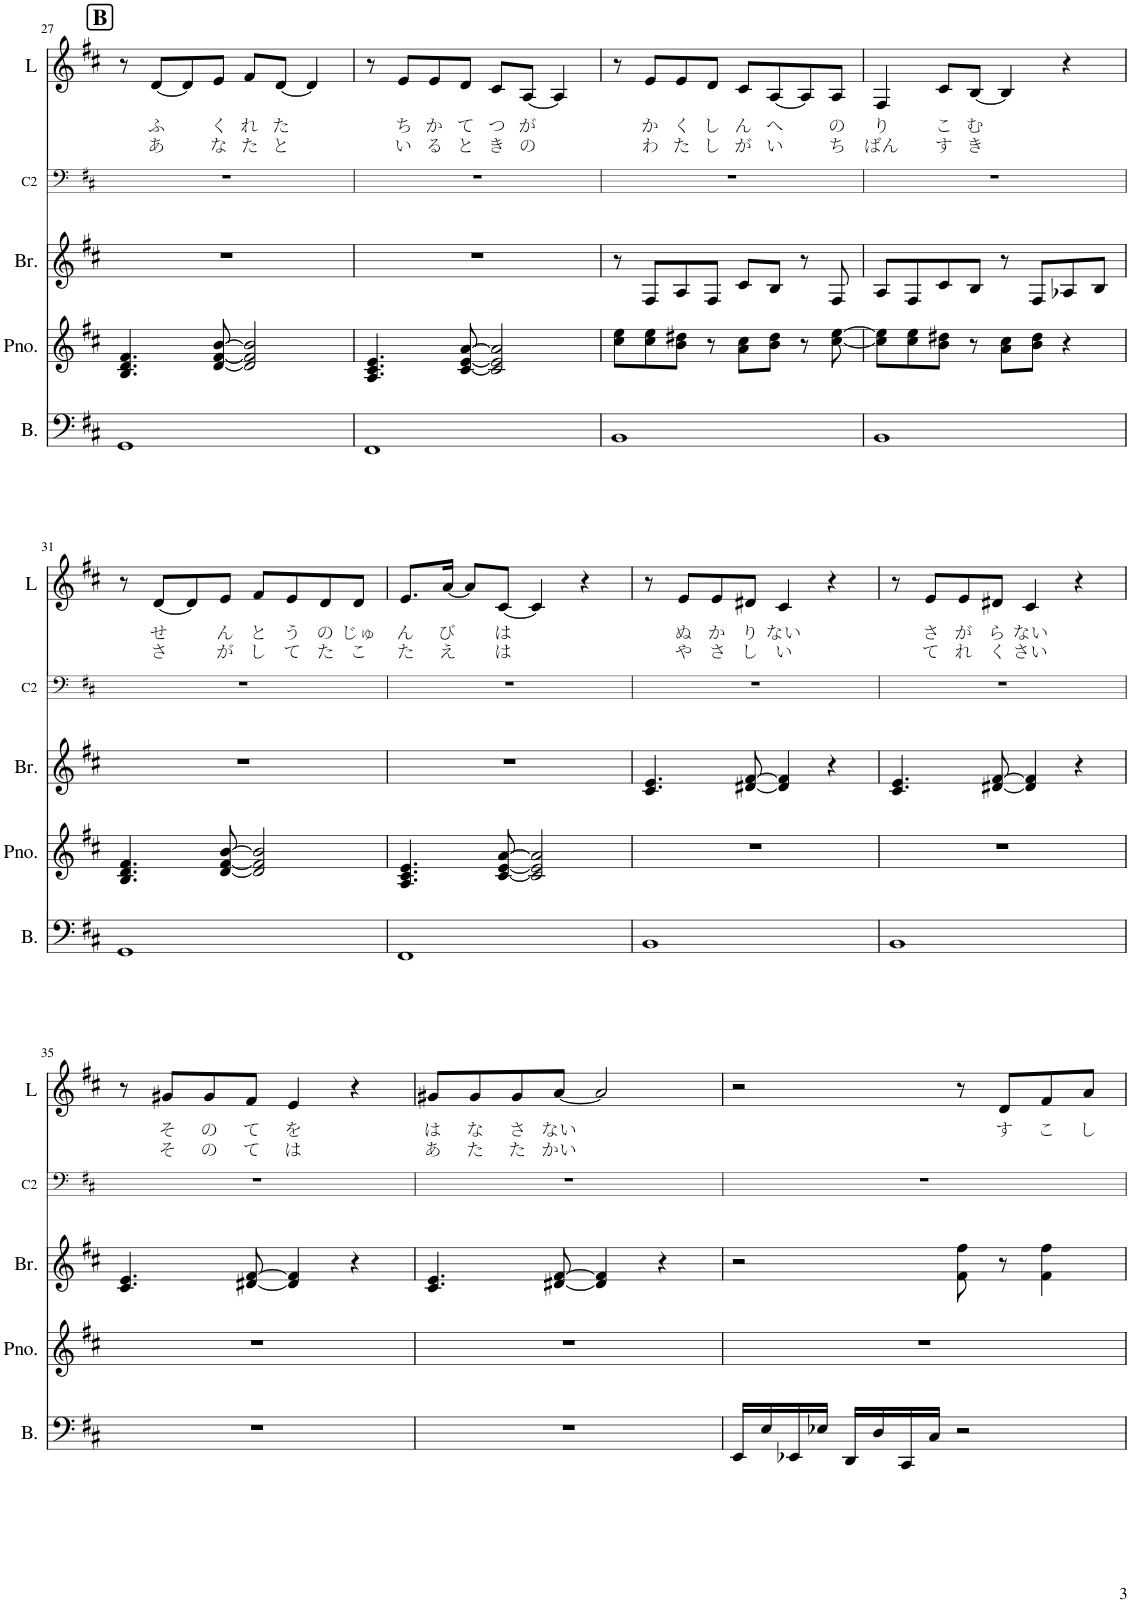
**kern	**kern	**kern	**kern	**kern	**text	**text
*part5	*part4	*part3	*part2	*part1	*part1	*part1
*staff5	*staff4	*staff3	*staff2	*staff1	*staff1	*staff1
*I"Bass	*I"Piano	*I"Brass	*I"Chorus 2	*I"Lead	*	*
*I'B.	*I'Pno.	*I'Br.	*I'C2	*I'L	*	*
!!LO:PB:g=z
*clefF4	*clefG2	*clefG2	*clefF4	*clefG2	*	*
*Trd7c12	*	*	*Trd5c9	*Trd5c9	*	*
*k[f#c#]	*k[f#c#]	*k[f#c#]	*k[f#c#]	*k[f#c#]	*	*
*M4/4	*M4/4	*M4/4	*M4/4	*M4/4	*	*
!!LO:REH:place=s1:a:B:cj:fs=14:t=B
=27	=27	=27	=27	=27	=27	=27
1GG	4.B/ 4.d/ 4.f#/	1r	1r	8r	.	.
!	!	!	!	!	!LO:LY:b	!LO:LY:b
.	.	.	.	[8d/L	ふ	あ
.	.	.	.	8d/]	.	.
!	!	!	!	!	!LO:LY:b	!LO:LY:b
.	[8d/ [8f#/ [8b/	.	.	8e/J	く	な
!	!	!	!	!	!LO:LY:b	!LO:LY:b
.	2d/] 2f#/] 2b/]	.	.	8f#/L	れ	た
!	!	!	!	!	!LO:LY:b	!LO:LY:b
.	.	.	.	[8d/J	た	と
.	.	.	.	4d/]	.	.
=28	=28	=28	=28	=28	=28	=28
1FF#	4.A/ 4.c#/ 4.e/	1r	1r	8r	.	.
!	!	!	!	!	!LO:LY:b	!LO:LY:b
.	.	.	.	8e/L	ち	い
!	!	!	!	!	!LO:LY:b	!LO:LY:b
.	.	.	.	8e/	か	る
!	!	!	!	!	!LO:LY:b	!LO:LY:b
.	[8c#/ [8e/ [8a/	.	.	8d/J	て	と
!	!	!	!	!	!LO:LY:b	!LO:LY:b
.	2c#/] 2e/] 2a/]	.	.	8c#/L	つ	き
!	!	!	!	!	!LO:LY:b	!LO:LY:b
.	.	.	.	[8A/J	が	の
.	.	.	.	4A/]	.	.
=29	=29	=29	=29	=29	=29	=29
1BB	8cc#\ 8ee\L	8r	1r	8r	.	.
!	!	!	!	!	!LO:LY:b	!LO:LY:b
.	8cc#\ 8ee\	8F#/L	.	8e/L	か	わ
!	!	!	!	!	!LO:LY:b	!LO:LY:b
.	8b\ 8dd#X\J	8A/	.	8e/	く	た
!	!	!	!	!	!LO:LY:b	!LO:LY:b
.	8r	8F#/J	.	8d/J	し	し
!	!	!	!	!	!LO:LY:b	!LO:LY:b
.	8a\ 8cc#\L	8c#/L	.	8c#/L	ん	が
!	!	!	!	!	!LO:LY:b	!LO:LY:b
.	8b\ 8dd#\J	8B/J	.	[8A/	へ	い
.	8r	8r	.	8A/]	.	.
!	!	!	!	!	!LO:LY:b	!LO:LY:b
.	[8cc#\ [8ee\	8F#/	.	8A/J	の	ち
=30	=30	=30	=30	=30	=30	=30
!	!	!	!	!	!LO:LY:b	!LO:LY:b
1BB	8cc#\] 8ee\]L	8A/L	1r	4F#/	り	ばん
.	8cc#\ 8ee\	8F#/	.	.	.	.
!	!	!	!	!	!LO:LY:b	!LO:LY:b
.	8b\ 8dd#X\J	8c#/	.	8c#/L	こ	す
!	!	!	!	!	!LO:LY:b	!LO:LY:b
.	8r	8B/J	.	[8B/J	む	き
.	8a\ 8cc#\L	8r	.	4B/]	.	.
.	8b\ 8dd#\J	8F#/L	.	.	.	.
.	4r	8A-X/	.	4r	.	.
.	.	8B/J	.	.	.	.
!!LO:LB:g=z
=31	=31	=31	=31	=31	=31	=31
1GG	4.B/ 4.d/ 4.f#/	1r	1r	8r	.	.
!	!	!	!	!	!LO:LY:b	!LO:LY:b
.	.	.	.	[8d/L	せ	さ
.	.	.	.	8d/]	.	.
!	!	!	!	!	!LO:LY:b	!LO:LY:b
.	[8d/ [8f#/ [8b/	.	.	8e/J	ん	が
!	!	!	!	!	!LO:LY:b	!LO:LY:b
.	2d/] 2f#/] 2b/]	.	.	8f#/L	と	し
!	!	!	!	!	!LO:LY:b	!LO:LY:b
.	.	.	.	8e/	う	て
!	!	!	!	!	!LO:LY:b	!LO:LY:b
.	.	.	.	8d/	の	た
!	!	!	!	!	!LO:LY:b	!LO:LY:b
.	.	.	.	8d/J	じゅ	こ
=32	=32	=32	=32	=32	=32	=32
!	!	!	!	!	!LO:LY:b	!LO:LY:b
1FF#	4.A/ 4.c#/ 4.e/	1r	1r	8.e/L	ん	た
!	!	!	!	!	!LO:LY:b	!LO:LY:b
.	.	.	.	[16a/Jk	び	え
.	.	.	.	8a/L]	.	.
!	!	!	!	!	!LO:LY:b	!LO:LY:b
.	[8c#/ [8e/ [8a/	.	.	[8c#/J	は	は
.	2c#/] 2e/] 2a/]	.	.	4c#/]	.	.
.	.	.	.	4r	.	.
=33	=33	=33	=33	=33	=33	=33
1BB	1r	4.c#/ 4.e/	1r	8r	.	.
!	!	!	!	!	!LO:LY:b	!LO:LY:b
.	.	.	.	8e/L	ぬ	や
!	!	!	!	!	!LO:LY:b	!LO:LY:b
.	.	.	.	8e/	か	さ
!	!	!	!	!	!LO:LY:b	!LO:LY:b
.	.	[8d#X/ [8f#/	.	8d#X/J	り	し
!	!	!	!	!	!LO:LY:b	!LO:LY:b
.	.	4d#/] 4f#/]	.	4c#/	ない	い
.	.	4r	.	4r	.	.
=34	=34	=34	=34	=34	=34	=34
1BB	1r	4.c#/ 4.e/	1r	8r	.	.
!	!	!	!	!	!LO:LY:b	!LO:LY:b
.	.	.	.	8e/L	さ	て
!	!	!	!	!	!LO:LY:b	!LO:LY:b
.	.	.	.	8e/	が	れ
!	!	!	!	!	!LO:LY:b	!LO:LY:b
.	.	[8d#X/ [8f#/	.	8d#X/J	ら	く
!	!	!	!	!	!LO:LY:b	!LO:LY:b
.	.	4d#/] 4f#/]	.	4c#/	ない	さい
.	.	4r	.	4r	.	.
!!LO:LB:g=z
=35	=35	=35	=35	=35	=35	=35
1r	1r	4.c#/ 4.e/	1r	8r	.	.
!	!	!	!	!	!LO:LY:b	!LO:LY:b
.	.	.	.	8g#X/L	そ	そ
!	!	!	!	!	!LO:LY:b	!LO:LY:b
.	.	.	.	8g#/	の	の
!	!	!	!	!	!LO:LY:b	!LO:LY:b
.	.	[8d#X/ [8f#/	.	8f#/J	て	て
!	!	!	!	!	!LO:LY:b	!LO:LY:b
.	.	4d#/] 4f#/]	.	4e/	を	は
.	.	4r	.	4r	.	.
=36	=36	=36	=36	=36	=36	=36
!	!	!	!	!	!LO:LY:b	!LO:LY:b
1r	1r	4.c#/ 4.e/	1r	8g#X/L	は	あ
!	!	!	!	!	!LO:LY:b	!LO:LY:b
.	.	.	.	8g#/	な	た
!	!	!	!	!	!LO:LY:b	!LO:LY:b
.	.	.	.	8g#/	さ	た
!	!	!	!	!	!LO:LY:b	!LO:LY:b
.	.	[8d#X/ [8f#/	.	[8a/J	ない	かい
.	.	4d#/] 4f#/]	.	2a/]	.	.
.	.	4r	.	.	.	.
=37	=37	=37	=37	=37	=37	=37
16EE/LL	1r	2r	1r	2r	.	.
16E/	.	.	.	.	.	.
16EE-X/	.	.	.	.	.	.
16E-X/JJ	.	.	.	.	.	.
16DD/LL	.	.	.	.	.	.
16D/	.	.	.	.	.	.
16CC#/	.	.	.	.	.	.
16C#/JJ	.	.	.	.	.	.
2r	.	8f#\ 8ff#\	.	8r	.	.
!	!	!	!	!	!LO:LY:b	!
.	.	8r	.	8d/L	す	.
!	!	!	!	!	!LO:LY:b	!
.	.	4f#\ 4ff#\	.	8f#/	こ	.
!	!	!	!	!	!LO:LY:b	!
.	.	.	.	8a/J	し	.
=	=	=	=	=	=	=
*-	*-	*-	*-	*-	*-	*-
